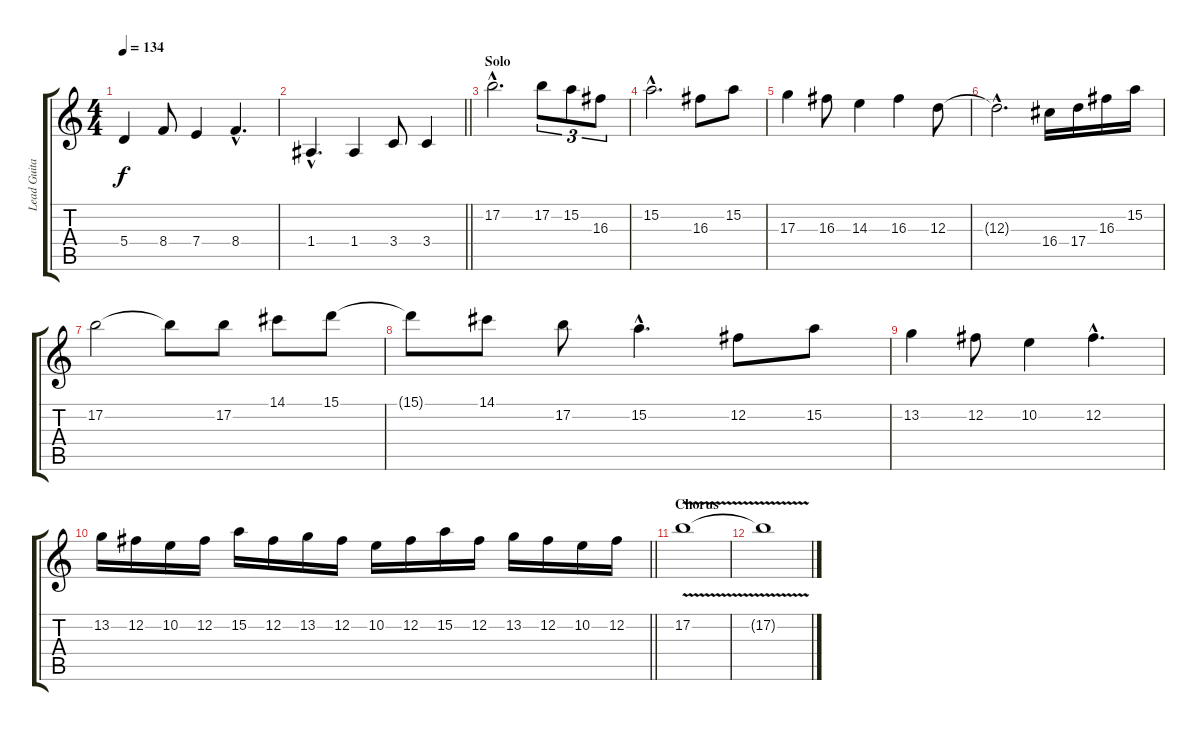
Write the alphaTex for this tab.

\track ("Lead Guitar" "Lead Guita") {instrument distortionguitar}
\staff {score tabs}
\tuning (B3 Gb3 D3 A2 E2 B1) {hide}
\ts (4 4)
\tempo 134
\clef g2
\ks c
5.4.4{dy f} 8.4.8 7.4.4 8.4{hac}.4{d} |
\barLineRight lightlight
1.4{hac}.4{d} 1.4.4 3.4.8 3.4.4 |
\section ("" "Solo")
17.2{hac}.2{d} 17.2.8{tu (3 2)} 15.2.8{tu (3 2)} 16.3.8{tu (3 2)} |
15.2{hac}.2{d} 16.3.8 15.2.8 |
17.3.4 16.3.8 14.3.4 16.3.4 12.3.8 |
12.3{hac t}.2{d} 16.4.16 17.4.16 16.3.16 15.2.16 |
17.2.2 17.2{t}.8 17.2.8 14.1.8 15.1.8 |
15.1{t}.8 14.1.8 17.2.8 15.2{hac}.4{d} 12.2.8 15.2.8 |
13.2.4 12.2.8 10.2.4 12.2{hac}.4{d} |
\barLineRight lightlight
13.2.16 12.2.16 10.2.16 12.2.16 15.2.16 12.2.16 13.2.16 12.2.16 10.2.16 12.2.16 15.2.16 12.2.16 13.2.16 12.2.16 10.2.16 12.2.16 |
\section ("" "Chorus")
17.2{v}.1 |
17.2{t}.1{volume 0}
